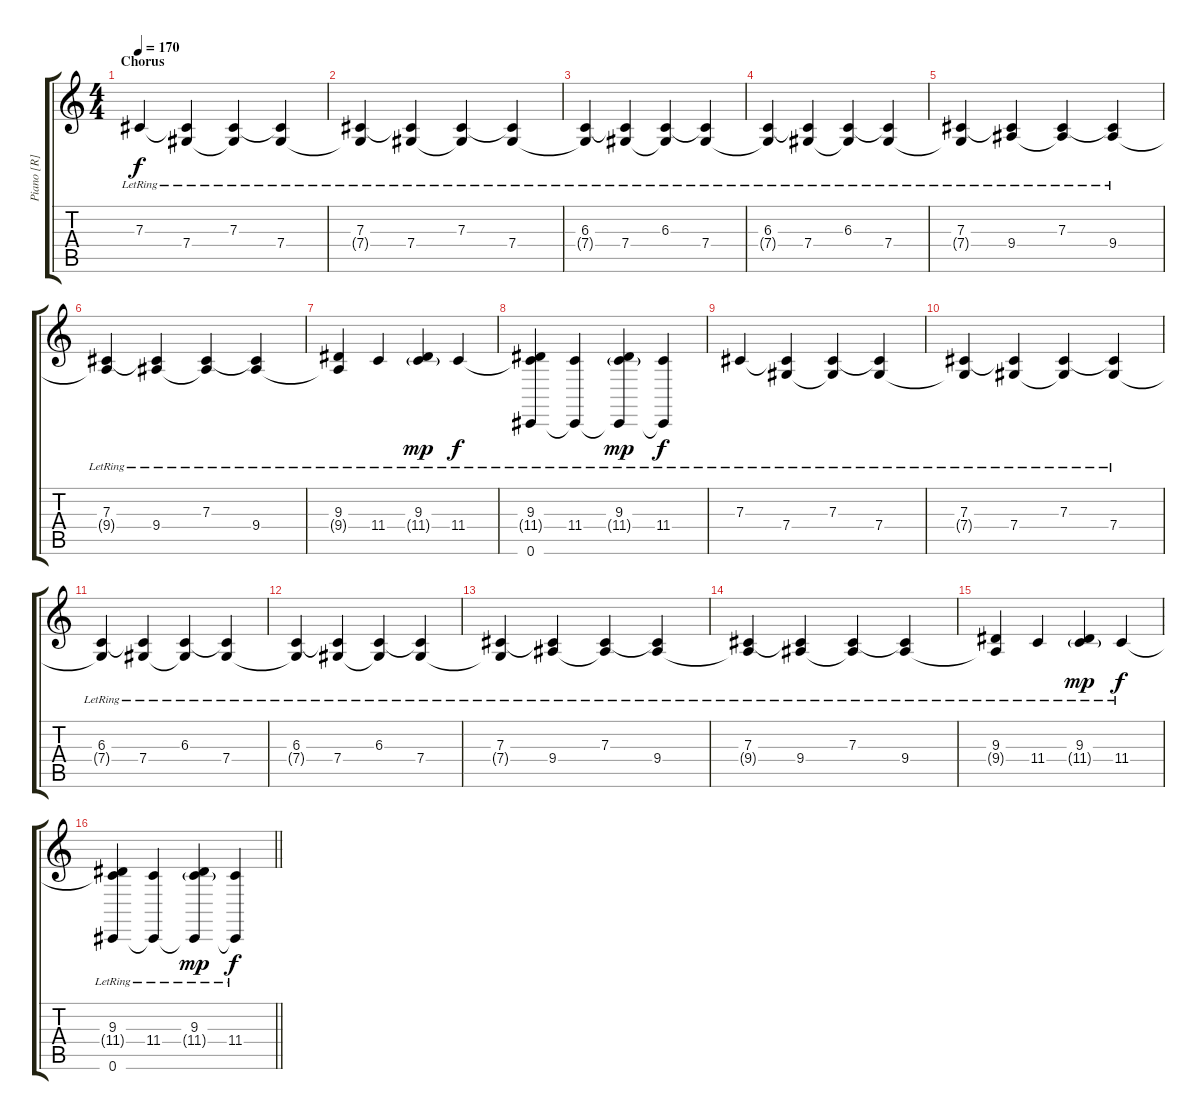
\track ("Piano [R]" "Piano [R]") {instrument acousticgrandpiano}
\staff {score tabs}
\tuning (Eb4 Bb3 Gb3 Db3 Ab2 Db2) {hide}
\ts (4 4)
\section ("" "Chorus")
\tempo 170
\clef g2
\ks c
7.3{lr}.4{dy f} (7.3{t} 7.4{lr}).4 (7.3{lr} 7.4{t}).4 (7.3{t} 7.4{lr}).4 |
(7.3{lr} 7.4{t}).4 (7.3{t} 7.4{lr}).4 (7.3{lr} 7.4{t}).4 (7.3{t} 7.4{lr}).4 |
(6.3{lr} 7.4{t}).4 (6.3{t} 7.4{lr}).4 (6.3{lr} 7.4{t}).4 (6.3{t} 7.4{lr}).4 |
(6.3{lr} 7.4{t}).4 (6.3{t} 7.4{lr}).4 (6.3{lr} 7.4{t}).4 (6.3{t} 7.4{lr}).4 |
(7.3{lr} 7.4{t}).4 (7.3{t} 9.4{lr}).4 (7.3{lr} 9.4{t}).4 (7.3{t} 9.4{lr}).4 |
(7.3{lr} 9.4{t}).4 (7.3{t} 9.4{lr}).4 (7.3{lr} 9.4{t}).4 (7.3{t} 9.4{lr}).4 |
(9.3{lr} 9.4{t}).4 11.4{lr}.4 (9.3{lr} 11.4{g lr}).4{dy mp} 11.4{lr}.4{dy f} |
(9.3{lr} 11.4{t} 0.6).4 (11.4{lr} 0.6{t}).4 (9.3{lr} 11.4{g lr} 0.6{t}).4{dy mp} (11.4{lr} 0.6{t}).4{dy f} |
7.3{lr}.4 (7.3{t} 7.4{lr}).4 (7.3{lr} 7.4{t}).4 (7.3{t} 7.4{lr}).4 |
(7.3{lr} 7.4{t}).4 (7.3{t} 7.4{lr}).4 (7.3{lr} 7.4{t}).4 (7.3{t} 7.4{lr}).4 |
(6.3{lr} 7.4{t}).4 (6.3{t} 7.4{lr}).4 (6.3{lr} 7.4{t}).4 (6.3{t} 7.4{lr}).4 |
(6.3{lr} 7.4{t}).4 (6.3{t} 7.4{lr}).4 (6.3{lr} 7.4{t}).4 (6.3{t} 7.4{lr}).4 |
(7.3{lr} 7.4{t}).4 (7.3{t} 9.4{lr}).4 (7.3{lr} 9.4{t}).4 (7.3{t} 9.4{lr}).4 |
(7.3{lr} 9.4{t}).4 (7.3{t} 9.4{lr}).4 (7.3{lr} 9.4{t}).4 (7.3{t} 9.4{lr}).4 |
(9.3{lr} 9.4{t}).4 11.4{lr}.4 (9.3{lr} 11.4{g lr}).4{dy mp} 11.4{lr}.4{dy f} |
\barLineRight lightlight
(9.3{lr} 11.4{t} 0.6).4 (11.4{lr} 0.6{t}).4 (9.3{lr} 11.4{g lr} 0.6{t}).4{dy mp} (11.4{lr} 0.6{t}).4{dy f}
